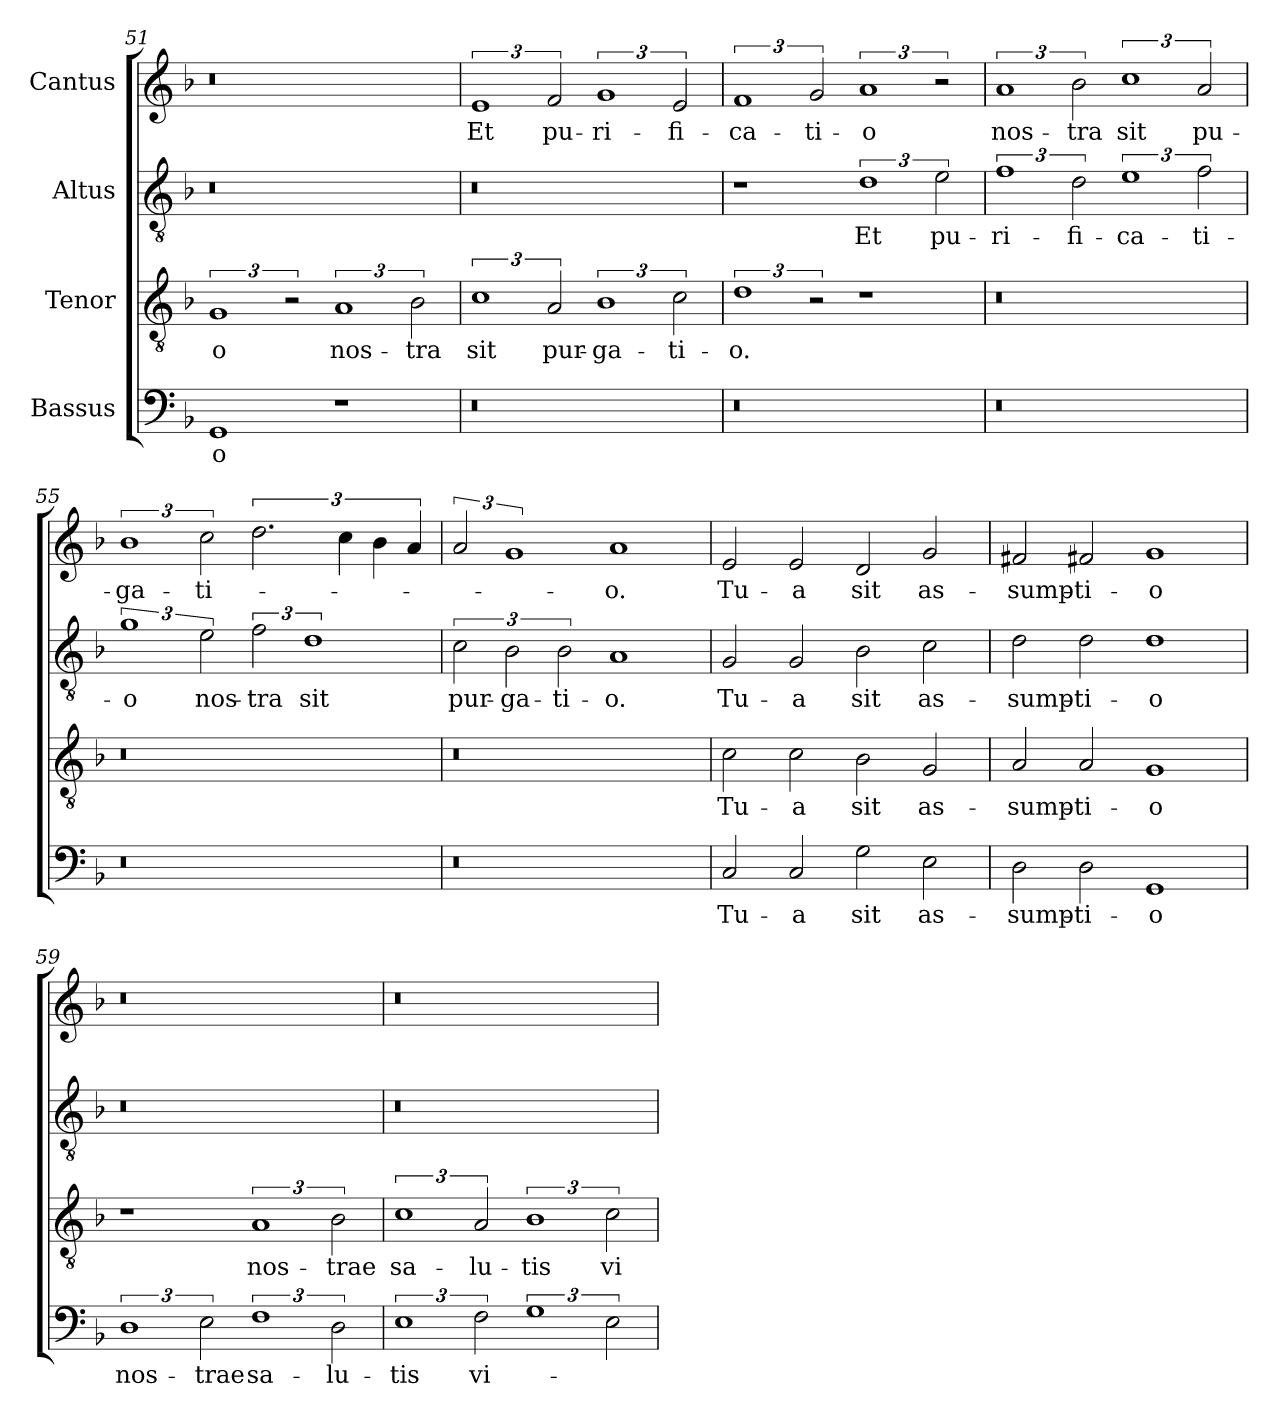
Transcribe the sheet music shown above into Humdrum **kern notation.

**kern	**text	**kern	**text	**kern	**text	**kern	**text
*part4	*part4	*part3	*part3	*part2	*part2	*part1	*part1
*staff4	*staff4	*staff3	*staff3	*staff2	*staff2	*staff1	*staff1
*I"Bassus	*	*I"Tenor	*	*I"Altus	*	*I"Cantus	*
*clefF4	*	*clefGv2	*	*clefGv2	*	*clefG2	*
*k[b-]	*	*k[b-]	*	*k[b-]	*	*k[b-]	*
*F:	*	*F:	*	*F:	*	*F:	*
=51	=51	=51	=51	=51	=51	=51	=51
1GG/	-o	3%2G/	-o	0r	.	0r	.
.	.	3r	.	.	.	.	.
1r	.	3%2A/	nos-	.	.	.	.
.	.	3B-\	-tra	.	.	.	.
=52	=52	=52	=52	=52	=52	=52	=52
0r	.	3%2c\	sit	0r	.	3%2e/	Et
.	.	3A/	pur-	.	.	3f/	pu-
.	.	3%2B-\	-ga-	.	.	3%2g/	-ri-
.	.	3c\	-ti-	.	.	3e/	-fi-
=53	=53	=53	=53	=53	=53	=53	=53
0r	.	3%2d\	-o.	1r	.	3%2f/	-ca-
.	.	3r	.	.	.	3g/	-ti-
.	.	1r	.	3%2d\	Et	3%2a/	-o
.	.	.	.	3e\	pu-	3r	.
=54	=54	=54	=54	=54	=54	=54	=54
0r	.	0r	.	3%2f\	-ri-	3%2a/	nos-
.	.	.	.	3d\	-fi-	3b-\	-tra
.	.	.	.	3%2e\	-ca-	3%2cc\	sit
.	.	.	.	3f\	-ti-	3a/	pu-
=55	=55	=55	=55	=55	=55	=55	=55
0r	.	0r	.	3%2g\	-o	3%2b-\	-ga-
.	.	.	.	3e\	nos-	3cc\	-ti-
.	.	.	.	3f\	-tra	3.dd\	.
.	.	.	.	3%2d\	sit	.	.
.	.	.	.	.	.	6cc\	.
.	.	.	.	.	.	6b-\	.
.	.	.	.	.	.	6a/	.
!!LO:LB:g=z
=56	=56	=56	=56	=56	=56	=56	=56
0r	.	0r	.	3c\	pur-	3a/	.
.	.	.	.	3B-\	-ga-	3%2g/	.
.	.	.	.	3B-\	-ti-	.	.
.	.	.	.	1A/	-o.	1a/	-o.
=57	=57	=57	=57	=57	=57	=57	=57
2C/	Tu-	2c\	Tu-	2G/	Tu-	2e/	Tu-
2C/	-a	2c\	-a	2G/	-a	2e/	-a
2G\	sit	2B-\	sit	2B-\	sit	2d/	sit
2E\	as-	2G/	as-	2c\	as-	2g/	as-
=58	=58	=58	=58	=58	=58	=58	=58
2D\	-sump-	2A/	-sump-	2d\	-sump-	2f#X/	-sump-
2D\	-ti-	2A/	-ti-	2d\	-ti-	2f#X/	-ti-
1GG/	-o	1G/	-o	1d\	-o	1g/	-o
=59	=59	=59	=59	=59	=59	=59	=59
3%2D\	nos-	1r	.	0r	.	0r	.
3E\	-trae	.	.	.	.	.	.
3%2F\	sa-	3%2A/	nos-	.	.	.	.
3D\	-lu-	3B-\	-trae	.	.	.	.
=60	=60	=60	=60	=60	=60	=60	=60
3%2E\	-tis	3%2c\	sa-	0r	.	0r	.
3F\	vi-	3A/	-lu-	.	.	.	.
3%2G\	.	3%2B-\	-tis	.	.	.	.
3E\	.	3c\	vi-	.	.	.	.
=	=	=	=	=	=	=	=
*-	*-	*-	*-	*-	*-	*-	*-
